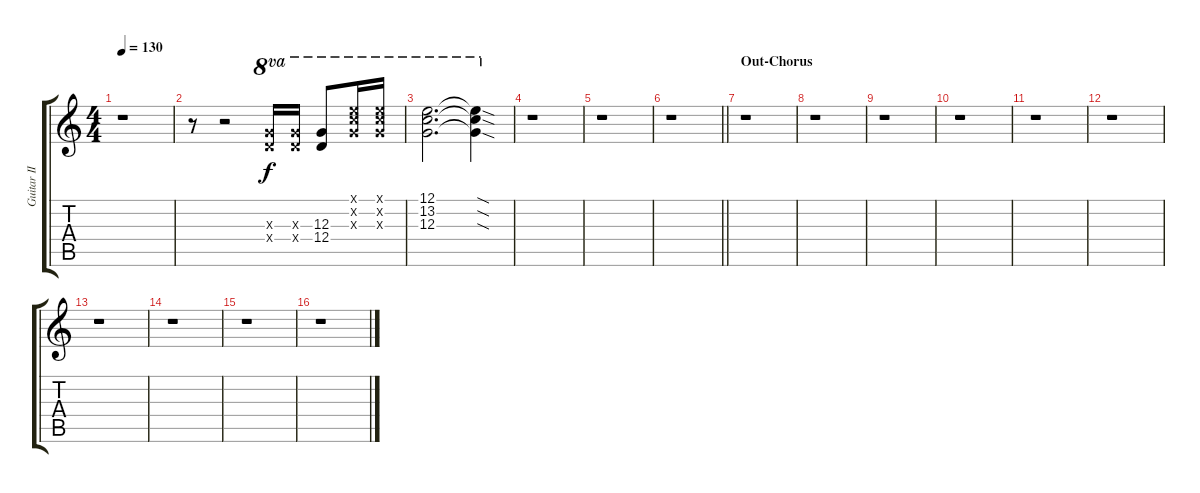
\track ("Guitar II" "Guitar II") {instrument distortionguitar}
\staff {score tabs}
\tuning (E4 B3 G3 D3 A2 E2) {hide}
\ts (4 4)
\tempo 130
\clef g2
\ks c
r.1{dy f} |
r.8 r.2 (12.3{x} 12.4{x}).16{ot 8va} (12.3{x} 12.4{x}).16{ot 8va} (12.3 12.4).8{ot 8va} (12.1{x} 13.2{x} 12.3{x}).16{ot 8va} (12.1{x} 13.2{x} 12.3{x}).16{ot 8va} |
(12.1 13.2 12.3).2{d ot 8va} (12.1{sod t} 13.2{sod t} 12.3{sod t}).4{ot 8va} |
r.1 |
r.1 |
\barLineRight lightlight
r.1 |
\section ("" "Out-Chorus")
r.1 |
r.1 |
r.1 |
r.1 |
r.1 |
r.1 |
r.1 |
r.1 |
r.1 |
r.1
